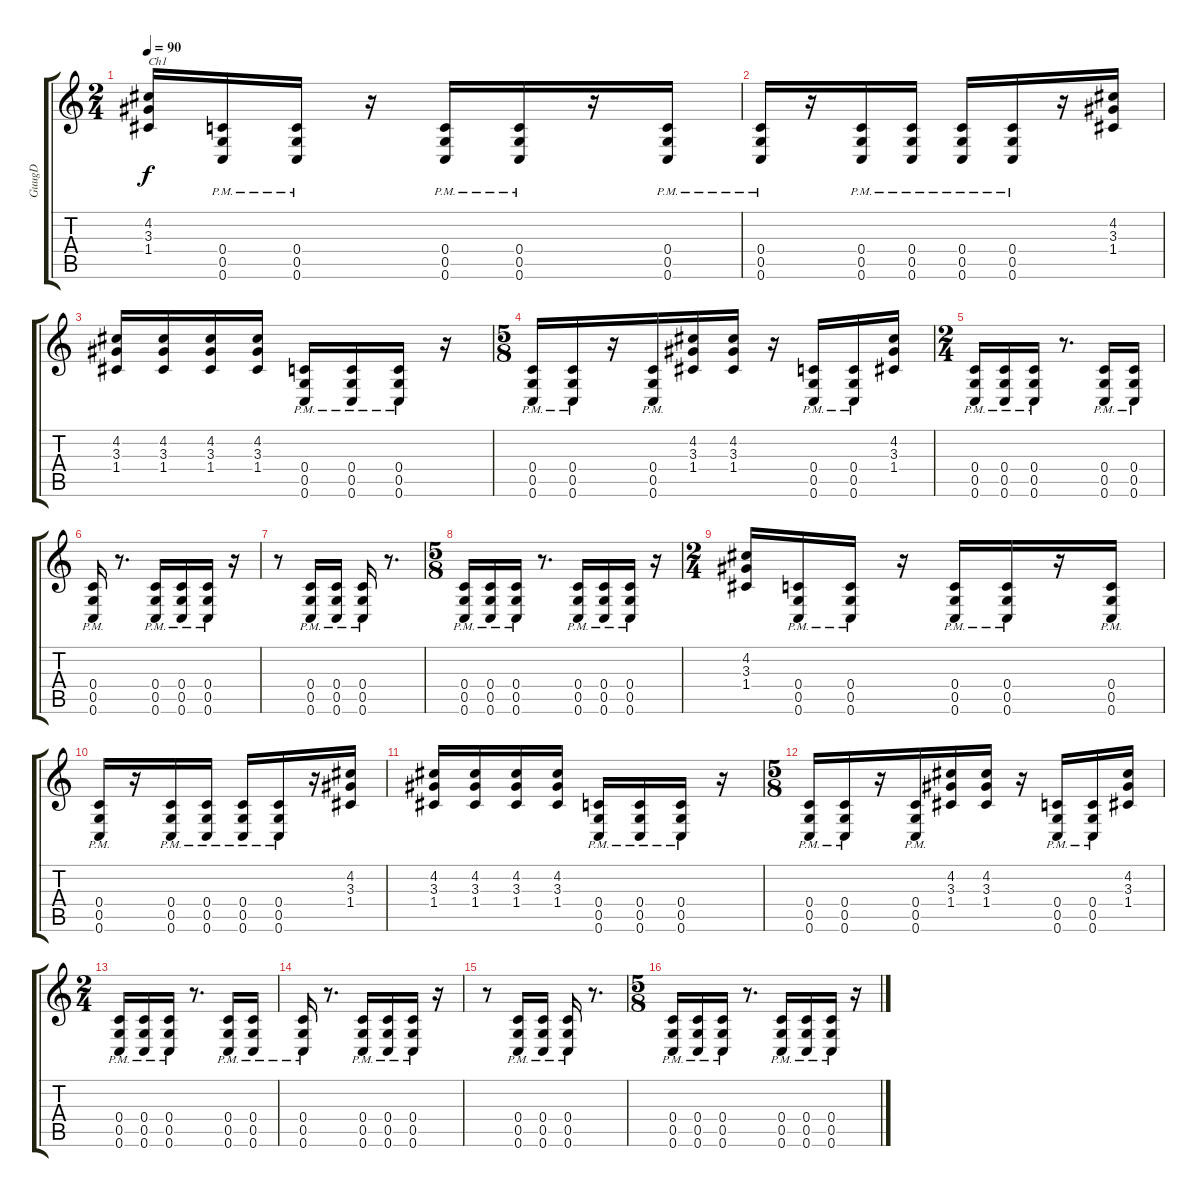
\track ("GuugD" "GuugD") {instrument overdrivenguitar}
\staff {score tabs}
\tuning (D4 A3 F3 C3 G2 C2) {hide}
\ts (2 4)
\tempo 90
\clef g2
\ks c
(4.2 3.3 1.4).16{txt "Ch1" dy f} (0.4 0.5{pm} 0.6).16 (0.4 0.5{pm} 0.6).16 r.16 (0.4{pm} 0.5 0.6).16 (0.4{pm} 0.5 0.6).16 r.16 (0.4{pm} 0.5 0.6).16 |
(0.4 0.5 0.6{pm}).16 r.16 (0.4{pm} 0.5 0.6).16 (0.4{pm} 0.5 0.6).16 (0.4{pm} 0.5 0.6).16 (0.4{pm} 0.5 0.6).16 r.16 (4.2 3.3 1.4).16 |
(4.2 3.3 1.4).16 (4.2 3.3 1.4).16 (4.2 3.3 1.4).16 (4.2 3.3 1.4).16 (0.4{pm} 0.5 0.6).16 (0.4{pm} 0.5 0.6).16 (0.4{pm} 0.5 0.6).16 r.16 |
\ts (5 8)
(0.4{pm} 0.5 0.6).16 (0.4{pm} 0.5 0.6).16 r.16 (0.4 0.5{pm} 0.6).16 (4.2 3.3 1.4).16 (4.2 3.3 1.4).16 r.16 (0.4 0.5{pm} 0.6).16 (0.4{pm} 0.5 0.6).16 (4.2 3.3 1.4).16 |
\ts (2 4)
(0.4{pm} 0.5 0.6).16 (0.4{pm} 0.5 0.6).16 (0.4{pm} 0.5 0.6).16 r.8{d} (0.4{pm} 0.5 0.6).16 (0.4{pm} 0.5 0.6).16 |
(0.4{pm} 0.5 0.6).16 r.8{d} (0.4{pm} 0.5 0.6).16 (0.4{pm} 0.5 0.6).16 (0.4{pm} 0.5 0.6).16 r.16 |
r.8 (0.4{pm} 0.5 0.6).16 (0.4{pm} 0.5 0.6).16 (0.4{pm} 0.5 0.6).16 r.8{d} |
\ts (5 8)
(0.4{pm} 0.5 0.6).16 (0.4{pm} 0.5 0.6).16 (0.4{pm} 0.5 0.6).16 r.8{d} (0.4{pm} 0.5 0.6).16 (0.4{pm} 0.5 0.6).16 (0.4{pm} 0.5 0.6).16 r.16 |
\ts (2 4)
(4.2 3.3 1.4).16 (0.4 0.5{pm} 0.6).16 (0.4 0.5{pm} 0.6).16 r.16 (0.4{pm} 0.5 0.6).16 (0.4{pm} 0.5 0.6).16 r.16 (0.4{pm} 0.5 0.6).16 |
(0.4 0.5 0.6{pm}).16 r.16 (0.4{pm} 0.5 0.6).16 (0.4{pm} 0.5 0.6).16 (0.4{pm} 0.5 0.6).16 (0.4{pm} 0.5 0.6).16 r.16 (4.2 3.3 1.4).16 |
(4.2 3.3 1.4).16 (4.2 3.3 1.4).16 (4.2 3.3 1.4).16 (4.2 3.3 1.4).16 (0.4{pm} 0.5 0.6).16 (0.4{pm} 0.5 0.6).16 (0.4{pm} 0.5 0.6).16 r.16 |
\ts (5 8)
(0.4{pm} 0.5 0.6).16 (0.4{pm} 0.5 0.6).16 r.16 (0.4 0.5{pm} 0.6).16 (4.2 3.3 1.4).16 (4.2 3.3 1.4).16 r.16 (0.4 0.5{pm} 0.6).16 (0.4{pm} 0.5 0.6).16 (4.2 3.3 1.4).16 |
\ts (2 4)
(0.4{pm} 0.5 0.6).16 (0.4{pm} 0.5 0.6).16 (0.4{pm} 0.5 0.6).16 r.8{d} (0.4{pm} 0.5 0.6).16 (0.4{pm} 0.5 0.6).16 |
(0.4{pm} 0.5 0.6).16 r.8{d} (0.4{pm} 0.5 0.6).16 (0.4{pm} 0.5 0.6).16 (0.4{pm} 0.5 0.6).16 r.16 |
r.8 (0.4{pm} 0.5 0.6).16 (0.4{pm} 0.5 0.6).16 (0.4{pm} 0.5 0.6).16 r.8{d} |
\ts (5 8)
(0.4{pm} 0.5 0.6).16 (0.4{pm} 0.5 0.6).16 (0.4{pm} 0.5 0.6).16 r.8{d} (0.4{pm} 0.5 0.6).16 (0.4{pm} 0.5 0.6).16 (0.4{pm} 0.5 0.6).16 r.16
